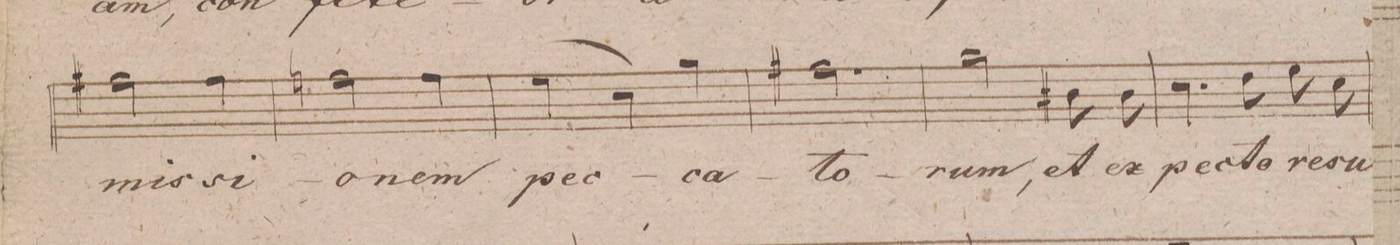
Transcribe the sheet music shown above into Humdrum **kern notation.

**kern	**text	**dynam
*I"Soprano.	*	*
*clefC1	*	*
*k[f#]	*	*
*met(c|)	*	*
*M3/4	*	*
2dd#X\	-mis-	.
4dd#\	-si-	.
=239	=239	=239
2ddn\	-o-	.
4dd\	-nem	.
=240	=240	=240
(>4cc\	pec-	.
4a\)	.	.
4ee\	-ca-	.
=241	=241	=241
2.dd#X\	-to-	.
=242	=242	=242
2ee\	-rum,	.
8g#X\	et	.
8g#\	ex-	.
=243	=243	=243
4.a\	-pec-	.
8b\	-to	.
8cc\	re-	.
8a\	-su-	.
=244	=244	=244
*-	*-	*-
